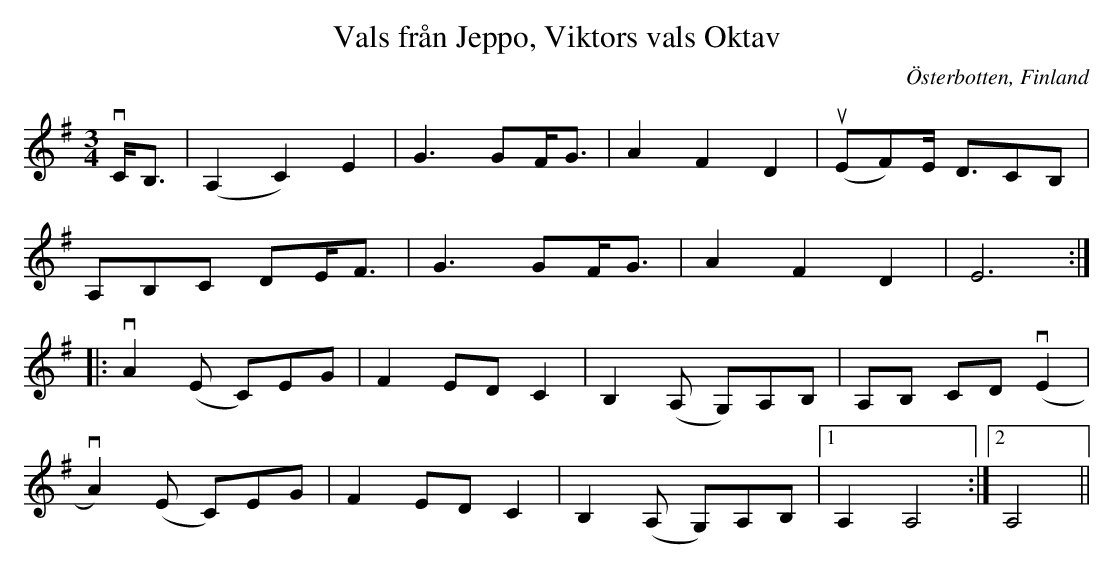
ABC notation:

X:1
T:Vals från Jeppo, Viktors vals Oktav
O:Österbotten, Finland
M:3/4
L:1/8
K:Ador
vC<B, | (A,2 C2) E2 | G3/1GF<G | A2 F2 D2 | u(EF)E <DCB, |
      A,B,C DE<F  | G3/1GF<G | A2 F2 D2 | E6:|
|: vA2(E C)EG | F2 EDC2 | B,2(A, G,)A,B, | A,B, CD (vE2 |
   vA2)(E C)EG | F2 EDC2 | B,2(A, G,)A,B, |1 A,2 A,4 :|2 A,4 ||
